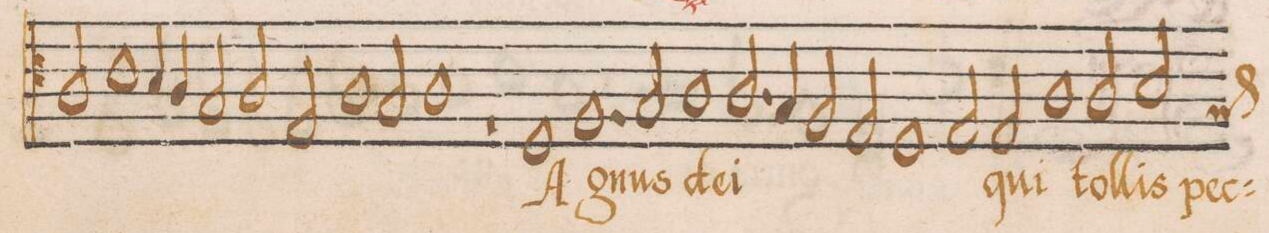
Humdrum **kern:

**kern	**text
*I"TENOR	*
*clefC4	*
*k[]	*
*met(c|)	*
*M2/1	*
2A/	de-
1c	.
4B/	.
4A/	.
=41	=41
2G/	.
2A/	.
2E/	.
1A	.
=42	=42
2G/	.
1A	-i
*	*Xij
=43	=43
1r	.
1D	A-
=44	=44
1.F	-gnus
2G/	.
=45	=45
1A	de-
2.A/	-i
4G/	.
=46	=46
2F/	.
2E/	.
1D	.
=47	=47
2E/	.
2E/	qui
1A	tol-
=48	=48
2A/	-lis
*custos:G	*
2B/	pec-
*-	*-
